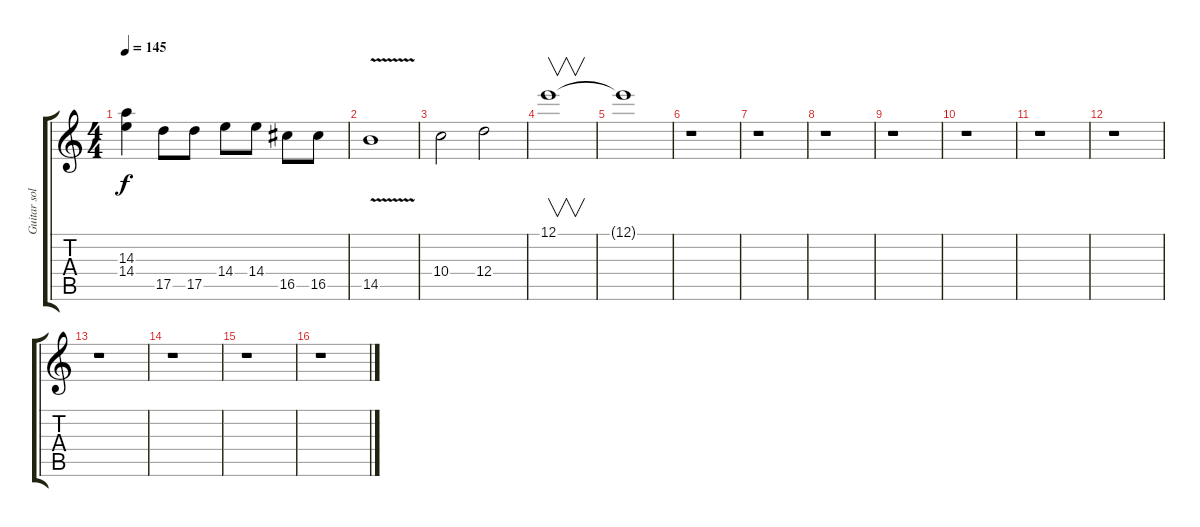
\track ("Guitar solo" "Guitar sol") {instrument distortionguitar}
\staff {score tabs}
\tuning (E4 B3 G3 D3 A2 E2) {hide}
\ts (4 4)
\tempo 145
\clef g2
\ks c
(14.3 14.4).4{dy f} 17.5.8 17.5.8 14.4.8 14.4.8 16.5.8 16.5.8 |
14.5{v}.1 |
10.4.2 12.4.2 |
12.1.1{v} |
12.1{t}.1 |
r.1 |
r.1 |
r.1 |
r.1 |
r.1 |
r.1 |
r.1 |
r.1 |
r.1 |
r.1 |
r.1
